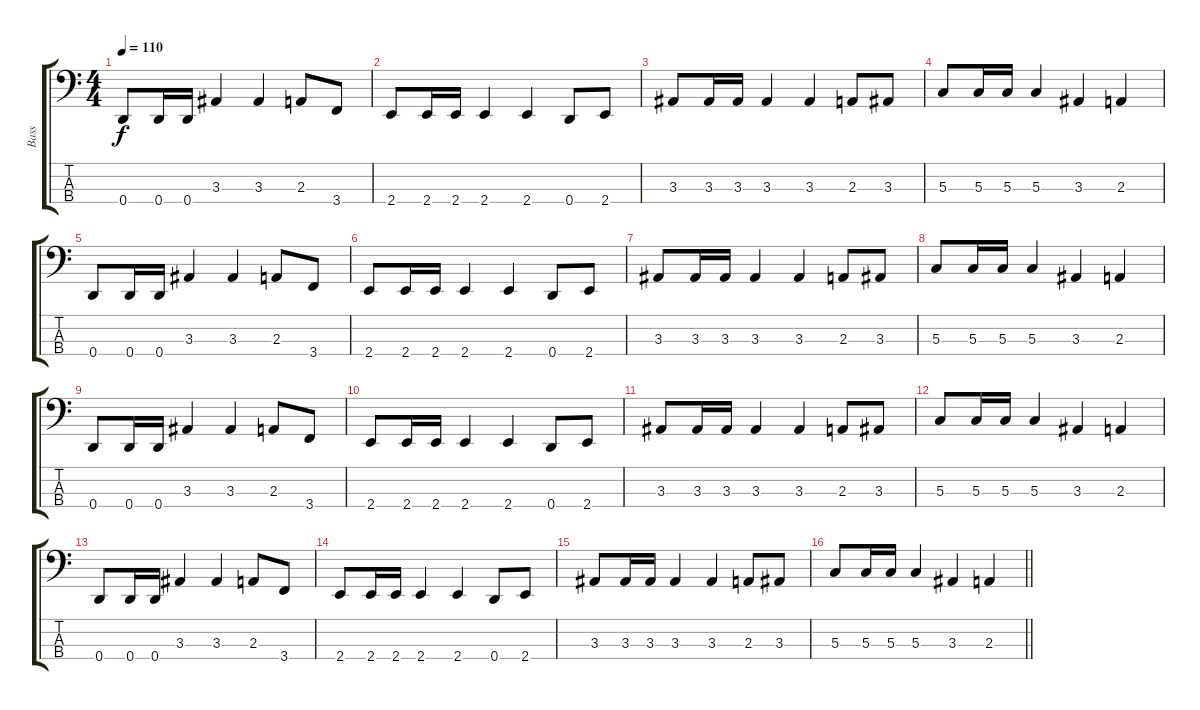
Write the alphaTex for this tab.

\track ("Bass" "Bass") {instrument electricbassfinger}
\staff {score tabs}
\tuning (F2 C2 G1 D1) {hide}
\ts (4 4)
\tempo 110
\clef f4
\ks c
0.4.8{dy f} 0.4.16 0.4.16 3.3.4 3.3.4 2.3.8 3.4.8 |
2.4.8 2.4.16 2.4.16 2.4.4 2.4.4 0.4.8 2.4.8 |
3.3.8 3.3.16 3.3.16 3.3.4 3.3.4 2.3.8 3.3.8 |
5.3.8 5.3.16 5.3.16 5.3.4 3.3.4 2.3.4 |
0.4.8 0.4.16 0.4.16 3.3.4 3.3.4 2.3.8 3.4.8 |
2.4.8 2.4.16 2.4.16 2.4.4 2.4.4 0.4.8 2.4.8 |
3.3.8 3.3.16 3.3.16 3.3.4 3.3.4 2.3.8 3.3.8 |
5.3.8 5.3.16 5.3.16 5.3.4 3.3.4 2.3.4 |
0.4.8 0.4.16 0.4.16 3.3.4 3.3.4 2.3.8 3.4.8 |
2.4.8 2.4.16 2.4.16 2.4.4 2.4.4 0.4.8 2.4.8 |
3.3.8 3.3.16 3.3.16 3.3.4 3.3.4 2.3.8 3.3.8 |
5.3.8 5.3.16 5.3.16 5.3.4 3.3.4 2.3.4 |
0.4.8 0.4.16 0.4.16 3.3.4 3.3.4 2.3.8 3.4.8 |
2.4.8 2.4.16 2.4.16 2.4.4 2.4.4 0.4.8 2.4.8 |
3.3.8 3.3.16 3.3.16 3.3.4 3.3.4 2.3.8 3.3.8 |
\barLineRight lightlight
5.3.8 5.3.16 5.3.16 5.3.4 3.3.4 2.3.4
